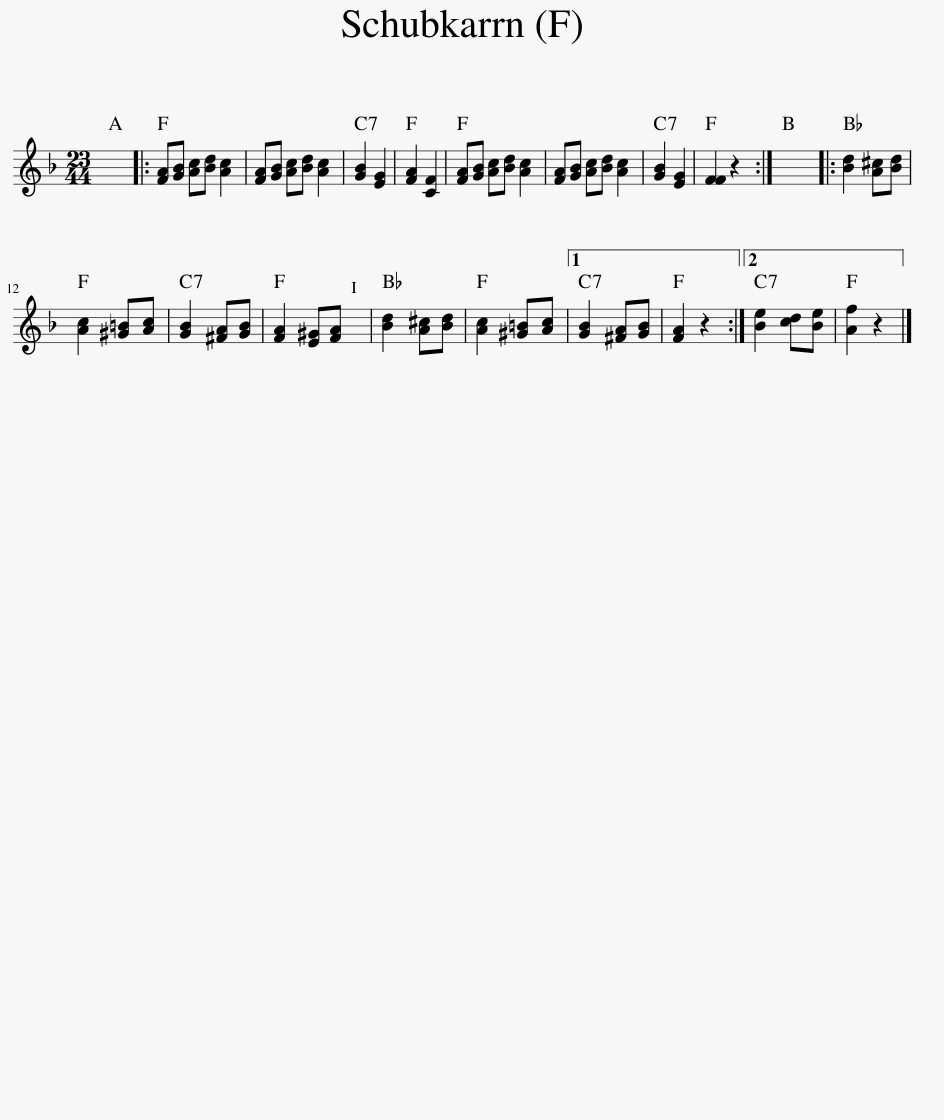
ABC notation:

X:1
L:1/8
M:23/44
I:linebreak $
K:F
V:1 treble
V:1
 x17/4 |: [FA][GB] [Ac][Bd] [Ac]2 | [FA][GB] [Ac][Bd] [Ac]2 | [GB]2 [EG]2 | [FA]2 [CF]2 | %5
 [FA][GB] [Ac][Bd] [Ac]2 | [FA][GB] [Ac][Bd] [Ac]2 | [GB]2 [EG]2 | [FF]2 z2 :| x17/4 |: %10
 [Bd]2 [A^c][Bd] |$ [Ac]2 [^G=B][Ac] | [GB]2 [^FA][GB] | [FA]2 [E^G][FA] | [Bd]2 [A^c][Bd] | %15
 [Ac]2 [^G=B][Ac] |1 [GB]2 [^FA][GB] | [FA]2 z2 :|2 [Be]2 [cd][Be] | [Af]2 z2 |] %20
